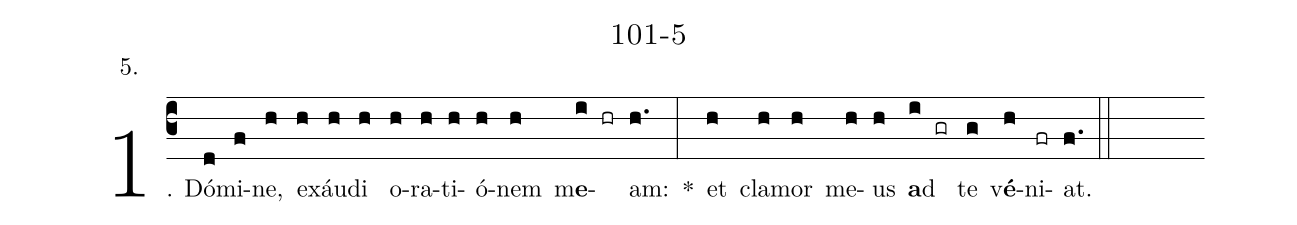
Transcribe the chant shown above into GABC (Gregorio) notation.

name: 101-5;
annotation: 5.;
%%
(c3)1. Dó(d)mi(f)ne,(h) ex(h)áu(h)di(h) o(h)ra(h)ti(h)ó(h)nem(h) m<b>e</b>(i hr)am:(h.) *(:) et(h) cla(h)mor(h) me(h)us(h) <b>a</b>d(i gr) te(g) v<b>é</b>(h)ni(fr)at.(f.) (::)
